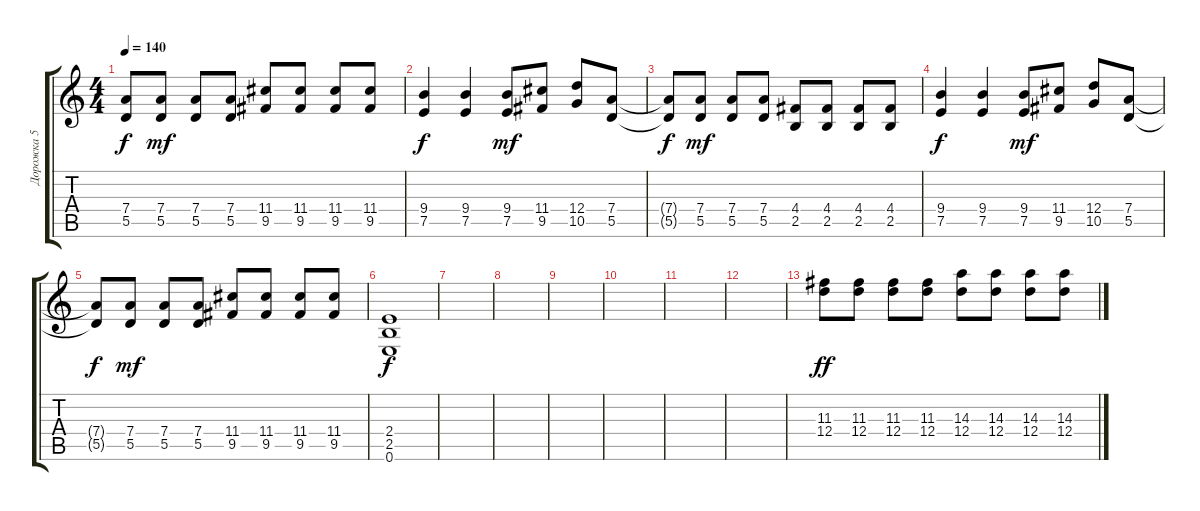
\track ("Дорожка 5" "Дорожка 5") {instrument overdrivenguitar}
\staff {score tabs}
\tuning (E4 B3 G3 D3 A2 E2) {hide}
\ts (4 4)
\tempo 140
\clef g2
\ks c
(7.4{t} 5.5{t}).8{dy f} (7.4 5.5).8{dy mf} (7.4 5.5).8 (7.4 5.5).8 (11.4 9.5).8 (11.4 9.5).8 (11.4 9.5).8 (11.4 9.5).8 |
(9.4 7.5).4{dy f} (9.4 7.5).4 (9.4 7.5).8{dy mf} (11.4 9.5).8 (12.4 10.5).8 (7.4 5.5).8 |
(7.4{t} 5.5{t}).8{dy f} (7.4 5.5).8{dy mf} (7.4 5.5).8 (7.4 5.5).8 (4.4 2.5).8 (4.4 2.5).8 (4.4 2.5).8 (4.4 2.5).8 |
(9.4 7.5).4{dy f} (9.4 7.5).4 (9.4 7.5).8{dy mf} (11.4 9.5).8 (12.4 10.5).8 (7.4 5.5).8 |
(7.4{t} 5.5{t}).8{dy f} (7.4 5.5).8{dy mf} (7.4 5.5).8 (7.4 5.5).8 (11.4 9.5).8 (11.4 9.5).8 (11.4 9.5).8 (11.4 9.5).8 |
(2.4 2.5 0.6).1{dy f} |
|
|
|
|
|
|
(11.3 12.4).8{dy ff} (11.3 12.4).8 (11.3 12.4).8 (11.3 12.4).8 (14.3 12.4).8 (14.3 12.4).8 (14.3 12.4).8 (14.3 12.4).8
